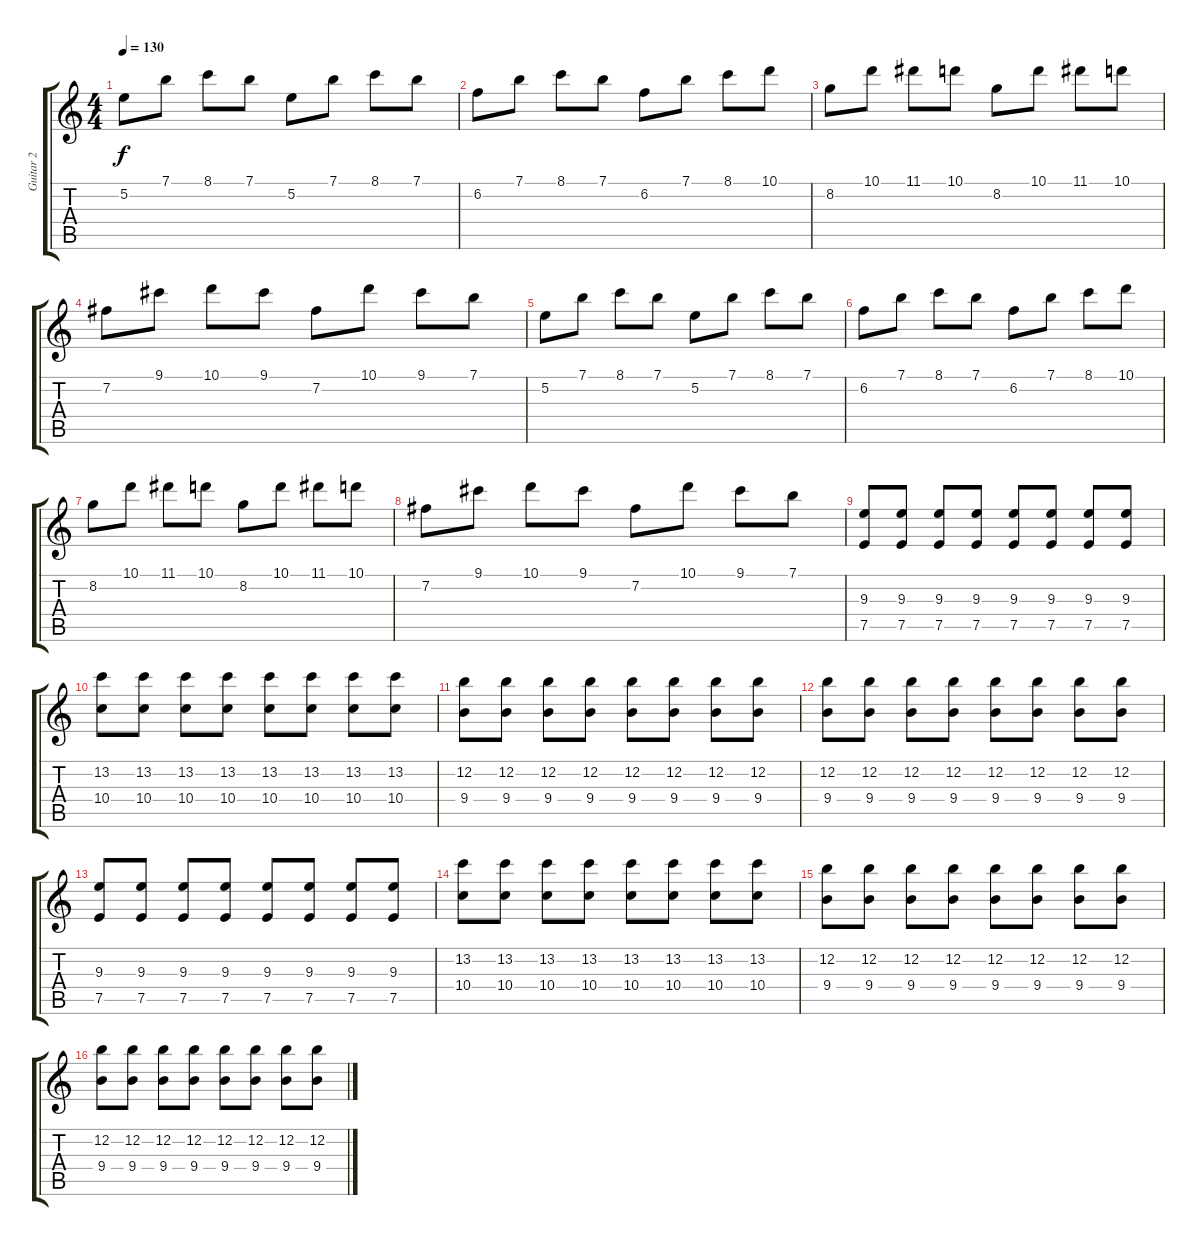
\track ("Guitar 2" "Guitar 2") {instrument distortionguitar}
\staff {score tabs}
\tuning (E4 B3 G3 D3 A2 E2) {hide}
\ts (4 4)
\tempo 130
\clef g2
\ks c
5.2.8{dy f} 7.1.8 8.1.8 7.1.8 5.2.8 7.1.8 8.1.8 7.1.8 |
6.2.8 7.1.8 8.1.8 7.1.8 6.2.8 7.1.8 8.1.8 10.1.8 |
8.2.8 10.1.8 11.1.8 10.1.8 8.2.8 10.1.8 11.1.8 10.1.8 |
7.2.8 9.1.8 10.1.8 9.1.8 7.2.8 10.1.8 9.1.8 7.1.8 |
5.2.8 7.1.8 8.1.8 7.1.8 5.2.8 7.1.8 8.1.8 7.1.8 |
6.2.8 7.1.8 8.1.8 7.1.8 6.2.8 7.1.8 8.1.8 10.1.8 |
8.2.8 10.1.8 11.1.8 10.1.8 8.2.8 10.1.8 11.1.8 10.1.8 |
7.2.8 9.1.8 10.1.8 9.1.8 7.2.8 10.1.8 9.1.8 7.1.8 |
(9.3 7.5).8 (9.3 7.5).8 (9.3 7.5).8 (9.3 7.5).8 (9.3 7.5).8 (9.3 7.5).8 (9.3 7.5).8 (9.3 7.5).8 |
(13.2 10.4).8 (13.2 10.4).8 (13.2 10.4).8 (13.2 10.4).8 (13.2 10.4).8 (13.2 10.4).8 (13.2 10.4).8 (13.2 10.4).8 |
(12.2 9.4).8 (12.2 9.4).8 (12.2 9.4).8 (12.2 9.4).8 (12.2 9.4).8 (12.2 9.4).8 (12.2 9.4).8 (12.2 9.4).8 |
(12.2 9.4).8 (12.2 9.4).8 (12.2 9.4).8 (12.2 9.4).8 (12.2 9.4).8 (12.2 9.4).8 (12.2 9.4).8 (12.2 9.4).8 |
(9.3 7.5).8 (9.3 7.5).8 (9.3 7.5).8 (9.3 7.5).8 (9.3 7.5).8 (9.3 7.5).8 (9.3 7.5).8 (9.3 7.5).8 |
(13.2 10.4).8 (13.2 10.4).8 (13.2 10.4).8 (13.2 10.4).8 (13.2 10.4).8 (13.2 10.4).8 (13.2 10.4).8 (13.2 10.4).8 |
(12.2 9.4).8 (12.2 9.4).8 (12.2 9.4).8 (12.2 9.4).8 (12.2 9.4).8 (12.2 9.4).8 (12.2 9.4).8 (12.2 9.4).8 |
(12.2 9.4).8 (12.2 9.4).8 (12.2 9.4).8 (12.2 9.4).8 (12.2 9.4).8 (12.2 9.4).8 (12.2 9.4).8 (12.2 9.4).8
